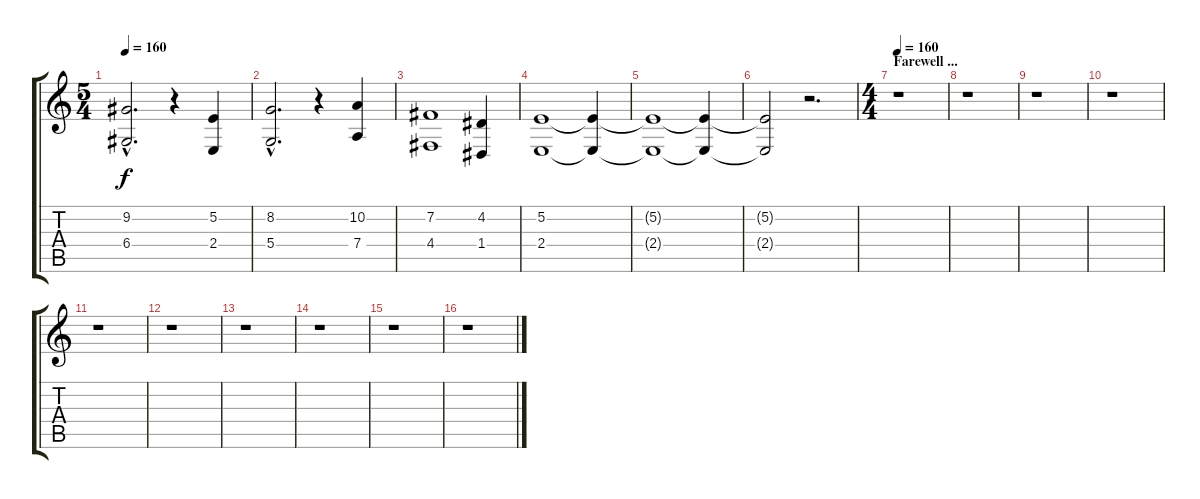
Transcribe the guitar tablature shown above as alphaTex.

\track "" {instrument lead2sawtooth}
\staff {score tabs}
\tuning (E4 B3 G3 D3 A2 E2) {hide}
\ts (5 4)
\tempo 160
\clef g2
\ks c
(9.2{hac} 6.4{hac}).2{d dy f} r.4 (5.2 2.4).4 |
(8.2{hac} 5.4{hac}).2{d} r.4 (10.2 7.4).4 |
(7.2 4.4).1 (4.2 1.4).4 |
(5.2 2.4).1 (5.2{t} 2.4{t}).4 |
(5.2{t} 2.4{t}).1 (5.2{t} 2.4{t}).4 |
(5.2{t} 2.4{t}).2 r.2{d} |
\ts (4 4)
\section ("" "Farewell ...")
\tempo 160
r.1 |
r.1 |
r.1 |
r.1 |
r.1 |
r.1 |
r.1 |
r.1 |
r.1 |
r.1
